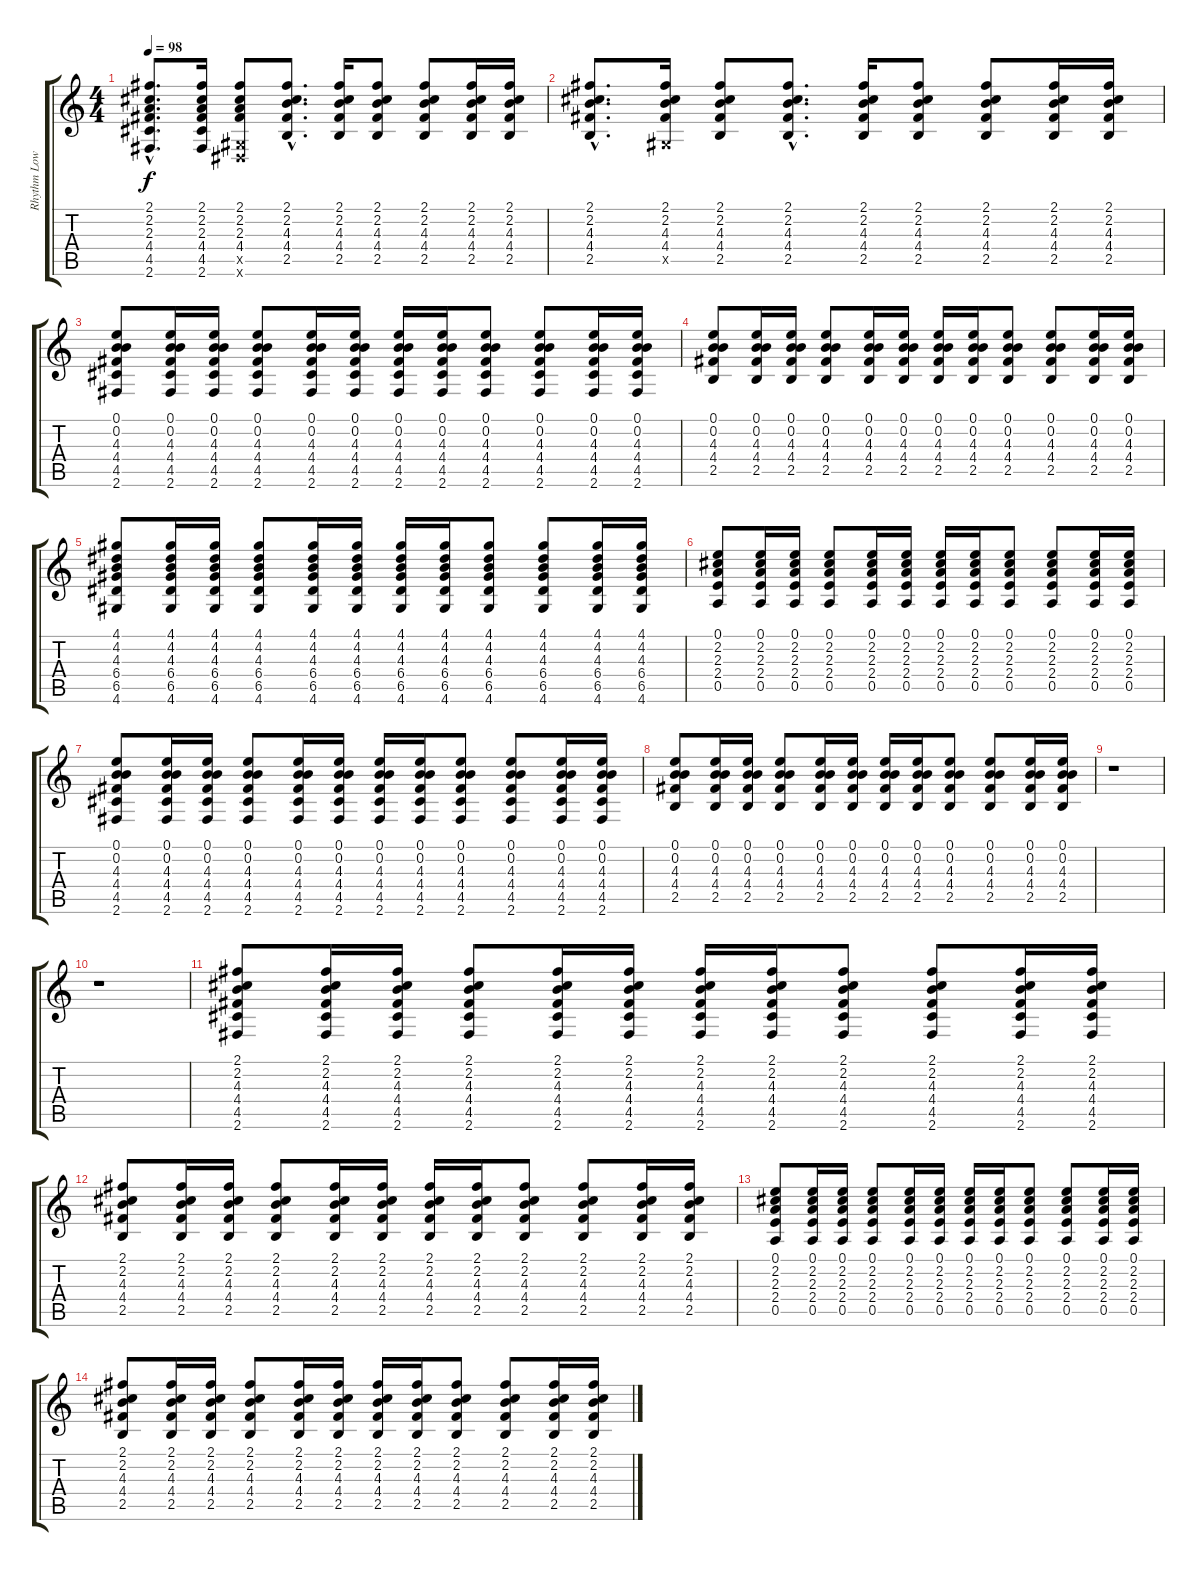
\track ("Rhythm Low Volume" "Rhythm Low") {instrument acousticguitarsteel}
\staff {score tabs}
\tuning (E4 B3 G3 D3 A2 E2) {hide}
\ts (4 4)
\tempo 98
\clef g2
\ks c
(2.1{hac} 2.2{hac} 2.3{hac} 4.4{hac} 4.5{hac} 2.6{hac}).8{d dy f} (2.1 2.2 2.3 4.4 4.5 2.6).16 (2.1 2.2 2.3 4.4 -1.5{x} -1.6{x}).8 (2.1{hac} 2.2{hac} 4.3{hac} 4.4{hac} 2.5{hac}).8{d} (2.1 2.2 4.3 4.4 2.5).16 (2.1 2.2 4.3 4.4 2.5).8 (2.1 2.2 4.3 4.4 2.5).8 (2.1 2.2 4.3 4.4 2.5).16 (2.1 2.2 4.3 4.4 2.5).16 |
(2.1{hac} 2.2{hac} 4.3{hac} 4.4{hac} 2.5{hac}).8{d} (2.1 2.2 4.3 4.4 -1.5{x}).16 (2.1 2.2 4.3 4.4 2.5).8 (2.1{hac} 2.2{hac} 4.3{hac} 4.4{hac} 2.5{hac}).8{d} (2.1 2.2 4.3 4.4 2.5).16 (2.1 2.2 4.3 4.4 2.5).8 (2.1 2.2 4.3 4.4 2.5).8 (2.1 2.2 4.3 4.4 2.5).16 (2.1 2.2 4.3 4.4 2.5).16 |
(0.1 0.2 4.3 4.4 4.5 2.6).8 (0.1 0.2 4.3 4.4 4.5 2.6).16 (0.1 0.2 4.3 4.4 4.5 2.6).16 (0.1 0.2 4.3 4.4 4.5 2.6).8 (0.1 0.2 4.3 4.4 4.5 2.6).16 (0.1 0.2 4.3 4.4 4.5 2.6).16 (0.1 0.2 4.3 4.4 4.5 2.6).16 (0.1 0.2 4.3 4.4 4.5 2.6).16 (0.1 0.2 4.3 4.4 4.5 2.6).8 (0.1 0.2 4.3 4.4 4.5 2.6).8 (0.1 0.2 4.3 4.4 4.5 2.6).16 (0.1 0.2 4.3 4.4 4.5 2.6).16 |
(0.1 0.2 4.3 4.4 2.5).8 (0.1 0.2 4.3 4.4 2.5).16 (0.1 0.2 4.3 4.4 2.5).16 (0.1 0.2 4.3 4.4 2.5).8 (0.1 0.2 4.3 4.4 2.5).16 (0.1 0.2 4.3 4.4 2.5).16 (0.1 0.2 4.3 4.4 2.5).16 (0.1 0.2 4.3 4.4 2.5).16 (0.1 0.2 4.3 4.4 2.5).8 (0.1 0.2 4.3 4.4 2.5).8 (0.1 0.2 4.3 4.4 2.5).16 (0.1 0.2 4.3 4.4 2.5).16 |
(4.1 4.2 4.3 6.4 6.5 4.6).8 (4.1 4.2 4.3 6.4 6.5 4.6).16 (4.1 4.2 4.3 6.4 6.5 4.6).16 (4.1 4.2 4.3 6.4 6.5 4.6).8 (4.1 4.2 4.3 6.4 6.5 4.6).16 (4.1 4.2 4.3 6.4 6.5 4.6).16 (4.1 4.2 4.3 6.4 6.5 4.6).16 (4.1 4.2 4.3 6.4 6.5 4.6).16 (4.1 4.2 4.3 6.4 6.5 4.6).8 (4.1 4.2 4.3 6.4 6.5 4.6).8 (4.1 4.2 4.3 6.4 6.5 4.6).16 (4.1 4.2 4.3 6.4 6.5 4.6).16 |
(0.1 2.2 2.3 2.4 0.5).8 (0.1 2.2 2.3 2.4 0.5).16 (0.1 2.2 2.3 2.4 0.5).16 (0.1 2.2 2.3 2.4 0.5).8 (0.1 2.2 2.3 2.4 0.5).16 (0.1 2.2 2.3 2.4 0.5).16 (0.1 2.2 2.3 2.4 0.5).16 (0.1 2.2 2.3 2.4 0.5).16 (0.1 2.2 2.3 2.4 0.5).8 (0.1 2.2 2.3 2.4 0.5).8 (0.1 2.2 2.3 2.4 0.5).16 (0.1 2.2 2.3 2.4 0.5).16 |
(0.1 0.2 4.3 4.4 4.5 2.6).8 (0.1 0.2 4.3 4.4 4.5 2.6).16 (0.1 0.2 4.3 4.4 4.5 2.6).16 (0.1 0.2 4.3 4.4 4.5 2.6).8 (0.1 0.2 4.3 4.4 4.5 2.6).16 (0.1 0.2 4.3 4.4 4.5 2.6).16 (0.1 0.2 4.3 4.4 4.5 2.6).16 (0.1 0.2 4.3 4.4 4.5 2.6).16 (0.1 0.2 4.3 4.4 4.5 2.6).8 (0.1 0.2 4.3 4.4 4.5 2.6).8 (0.1 0.2 4.3 4.4 4.5 2.6).16 (0.1 0.2 4.3 4.4 4.5 2.6).16 |
(0.1 0.2 4.3 4.4 2.5).8 (0.1 0.2 4.3 4.4 2.5).16 (0.1 0.2 4.3 4.4 2.5).16 (0.1 0.2 4.3 4.4 2.5).8 (0.1 0.2 4.3 4.4 2.5).16 (0.1 0.2 4.3 4.4 2.5).16 (0.1 0.2 4.3 4.4 2.5).16 (0.1 0.2 4.3 4.4 2.5).16 (0.1 0.2 4.3 4.4 2.5).8 (0.1 0.2 4.3 4.4 2.5).8 (0.1 0.2 4.3 4.4 2.5).16 (0.1 0.2 4.3 4.4 2.5).16 |
r.1 |
r.1 |
(2.1 2.2 4.3 4.4 4.5 2.6).8 (2.1 2.2 4.3 4.4 4.5 2.6).16 (2.1 2.2 4.3 4.4 4.5 2.6).16 (2.1 2.2 4.3 4.4 4.5 2.6).8 (2.1 2.2 4.3 4.4 4.5 2.6).16 (2.1 2.2 4.3 4.4 4.5 2.6).16 (2.1 2.2 4.3 4.4 4.5 2.6).16 (2.1 2.2 4.3 4.4 4.5 2.6).16 (2.1 2.2 4.3 4.4 4.5 2.6).8 (2.1 2.2 4.3 4.4 4.5 2.6).8 (2.1 2.2 4.3 4.4 4.5 2.6).16 (2.1 2.2 4.3 4.4 4.5 2.6).16 |
(2.1 2.2 4.3 4.4 2.5).8 (2.1 2.2 4.3 4.4 2.5).16 (2.1 2.2 4.3 4.4 2.5).16 (2.1 2.2 4.3 4.4 2.5).8 (2.1 2.2 4.3 4.4 2.5).16 (2.1 2.2 4.3 4.4 2.5).16 (2.1 2.2 4.3 4.4 2.5).16 (2.1 2.2 4.3 4.4 2.5).16 (2.1 2.2 4.3 4.4 2.5).8 (2.1 2.2 4.3 4.4 2.5).8 (2.1 2.2 4.3 4.4 2.5).16 (2.1 2.2 4.3 4.4 2.5).16 |
(0.1 2.2 2.3 2.4 0.5).8 (0.1 2.2 2.3 2.4 0.5).16 (0.1 2.2 2.3 2.4 0.5).16 (0.1 2.2 2.3 2.4 0.5).8 (0.1 2.2 2.3 2.4 0.5).16 (0.1 2.2 2.3 2.4 0.5).16 (0.1 2.2 2.3 2.4 0.5).16 (0.1 2.2 2.3 2.4 0.5).16 (0.1 2.2 2.3 2.4 0.5).8 (0.1 2.2 2.3 2.4 0.5).8 (0.1 2.2 2.3 2.4 0.5).16 (0.1 2.2 2.3 2.4 0.5).16 |
(2.1 2.2 4.3 4.4 2.5).8 (2.1 2.2 4.3 4.4 2.5).16 (2.1 2.2 4.3 4.4 2.5).16 (2.1 2.2 4.3 4.4 2.5).8 (2.1 2.2 4.3 4.4 2.5).16 (2.1 2.2 4.3 4.4 2.5).16 (2.1 2.2 4.3 4.4 2.5).16 (2.1 2.2 4.3 4.4 2.5).16 (2.1 2.2 4.3 4.4 2.5).8 (2.1 2.2 4.3 4.4 2.5).8 (2.1 2.2 4.3 4.4 2.5).16 (2.1 2.2 4.3 4.4 2.5).16
